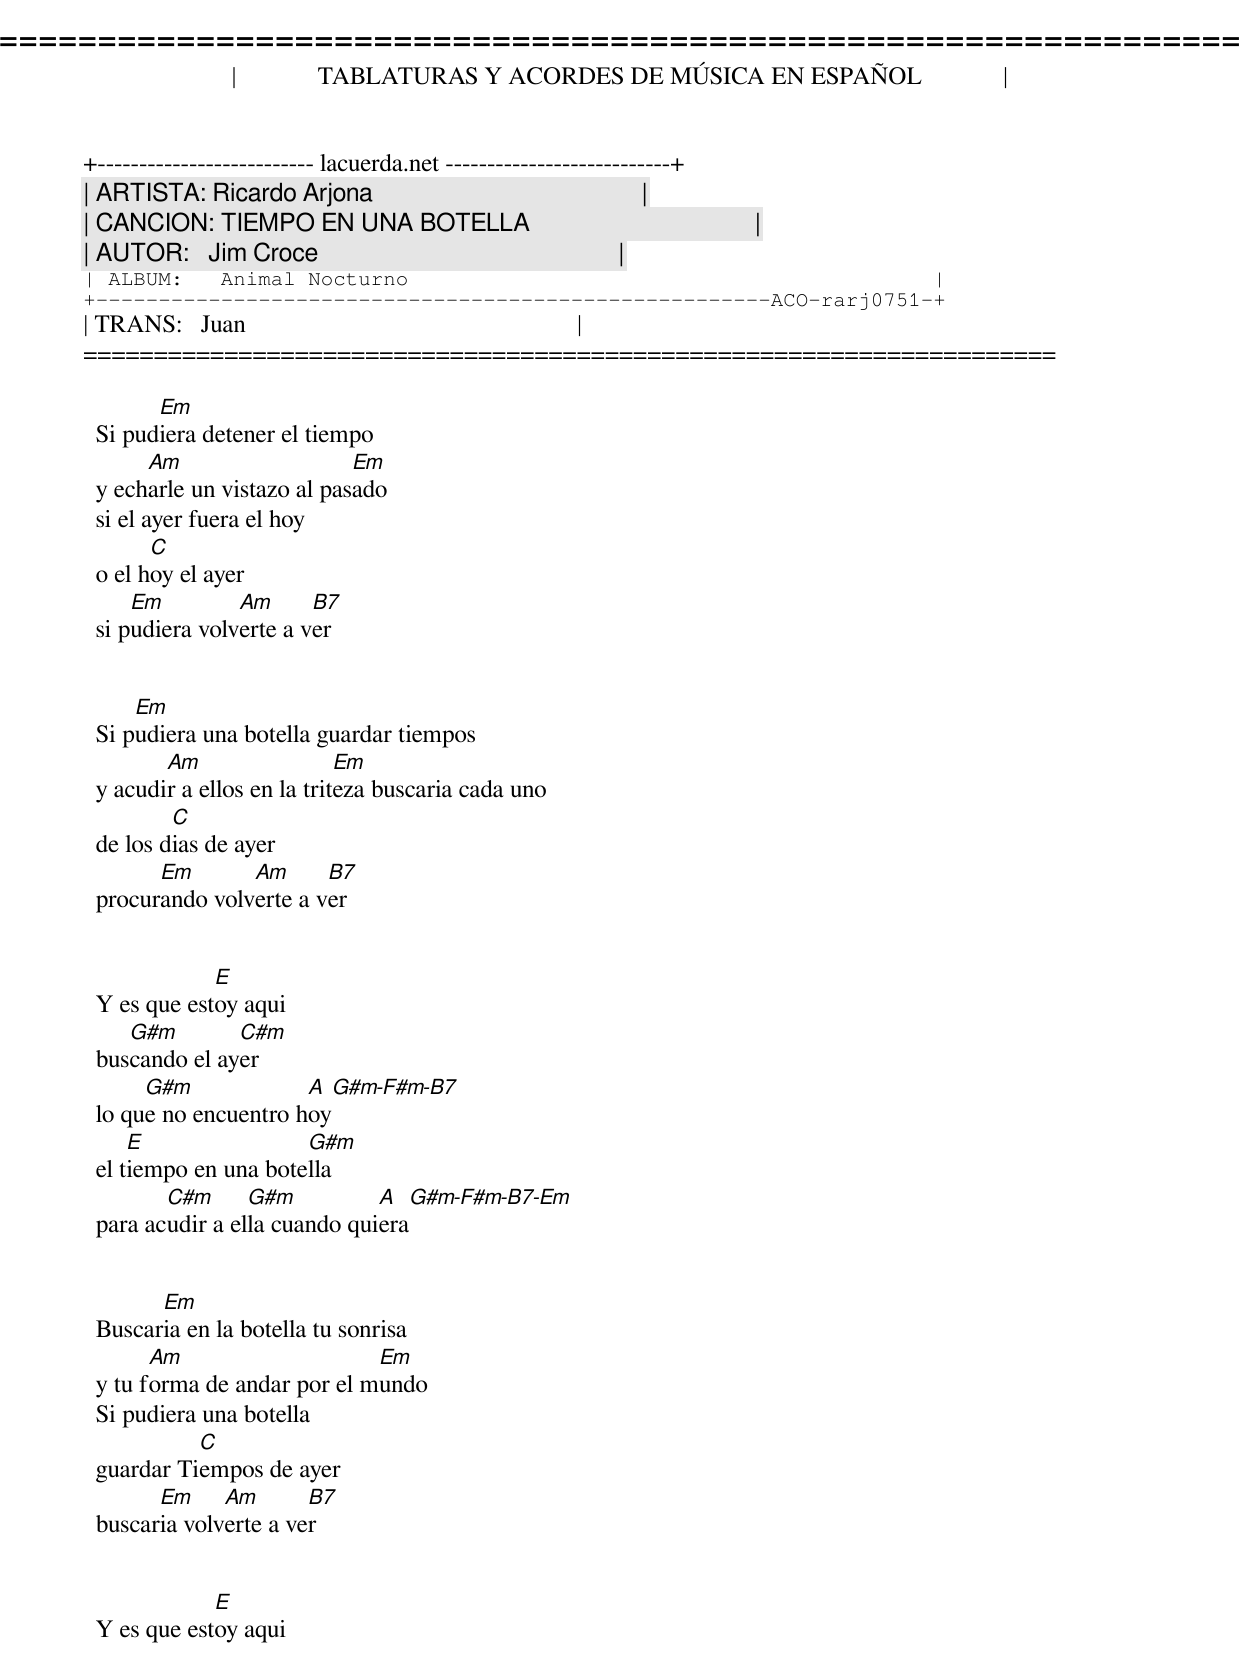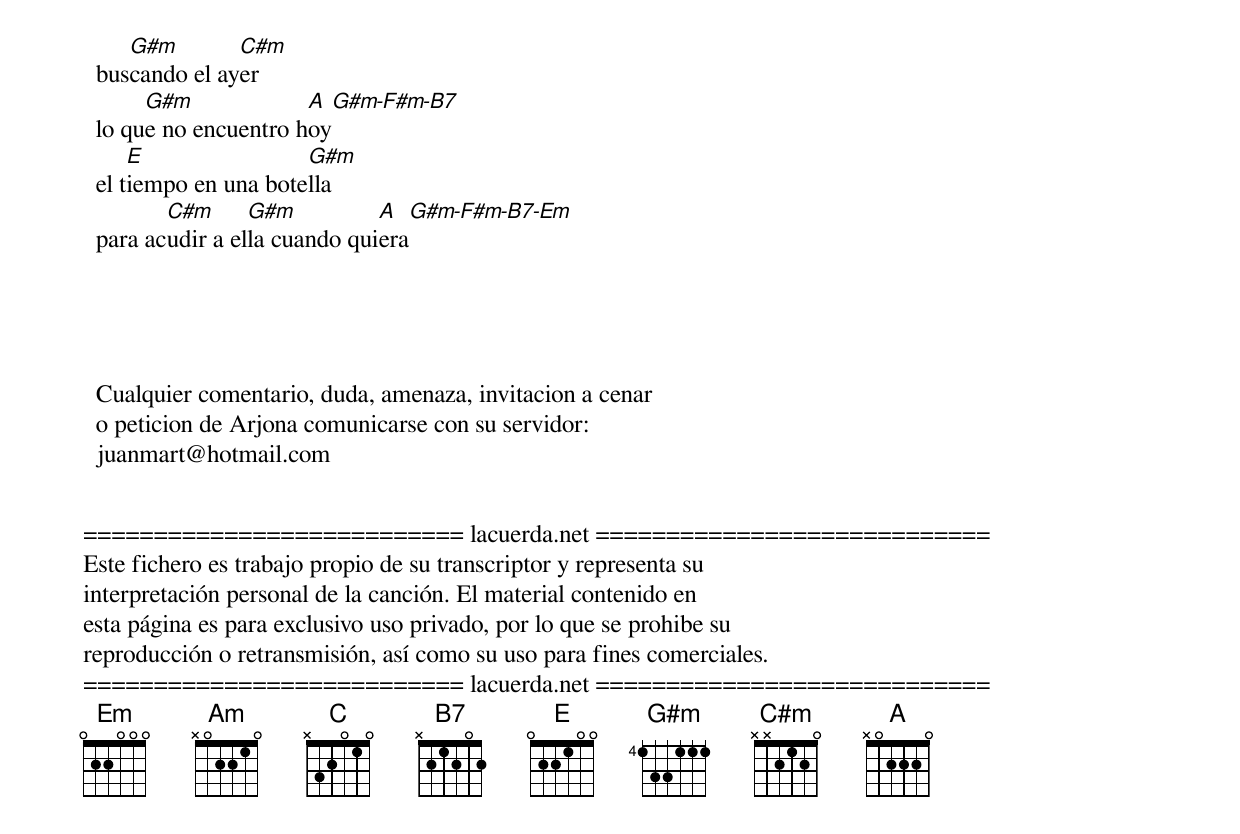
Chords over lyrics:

=====================================================================
|             TABLATURAS Y ACORDES DE MÚSICA EN ESPAÑOL             |
+-------------------------- lacuerda.net ---------------------------+
| ARTISTA: Ricardo Arjona                                           |
| CANCION: TIEMPO EN UNA BOTELLA                                    |
| AUTOR:   Jim Croce                                                |
| ALBUM:   Animal Nocturno                                          |
+------------------------------------------------------ACO-rarj0751-+
| TRANS:   Juan                                                     |
=====================================================================

        Em
  Si pudiera detener el tiempo
       Am                    Em
  y echarle un vistazo al pasado
  si el ayer fuera el hoy
        C
  o el hoy el ayer
      Em         Am      B7
  si pudiera volverte a ver


      Em
  Si pudiera una botella guardar tiempos
         Am                  Em
  y acudir a ellos en la triteza buscaria cada uno
          C
  de los dias de ayer
        Em       Am      B7
  procurando volverte a ver


              E
  Y es que estoy aqui
     G#m        C#m
  buscando el ayer
       G#m             A   G#m-F#m-B7
  lo que no encuentro hoy
      E                G#m
  el tiempo en una botella
         C#m      G#m          A    G#m-F#m-B7-Em
  para acudir a ella cuando quiera


        Em
  Buscaria en la botella tu sonrisa
        Am                    Em
  y tu forma de andar por el mundo
  Si pudiera una botella
            C
  guardar Tiempos de ayer
        Em     Am       B7
  buscaria volverte a ver


              E
  Y es que estoy aqui
     G#m        C#m
  buscando el ayer
       G#m             A   G#m-F#m-B7
  lo que no encuentro hoy
      E                G#m
  el tiempo en una botella
         C#m      G#m          A    G#m-F#m-B7-Em
  para acudir a ella cuando quiera





  Cualquier comentario, duda, amenaza, invitacion a cenar
  o peticion de Arjona comunicarse con su servidor:
  juanmart@hotmail.com


=========================== lacuerda.net ============================
Este fichero es trabajo propio de su transcriptor y representa su
interpretación personal de la canción. El material contenido en
esta página es para exclusivo uso privado, por lo que se prohibe su
reproducción o retransmisión, así como su uso para fines comerciales.
=========================== lacuerda.net ============================
